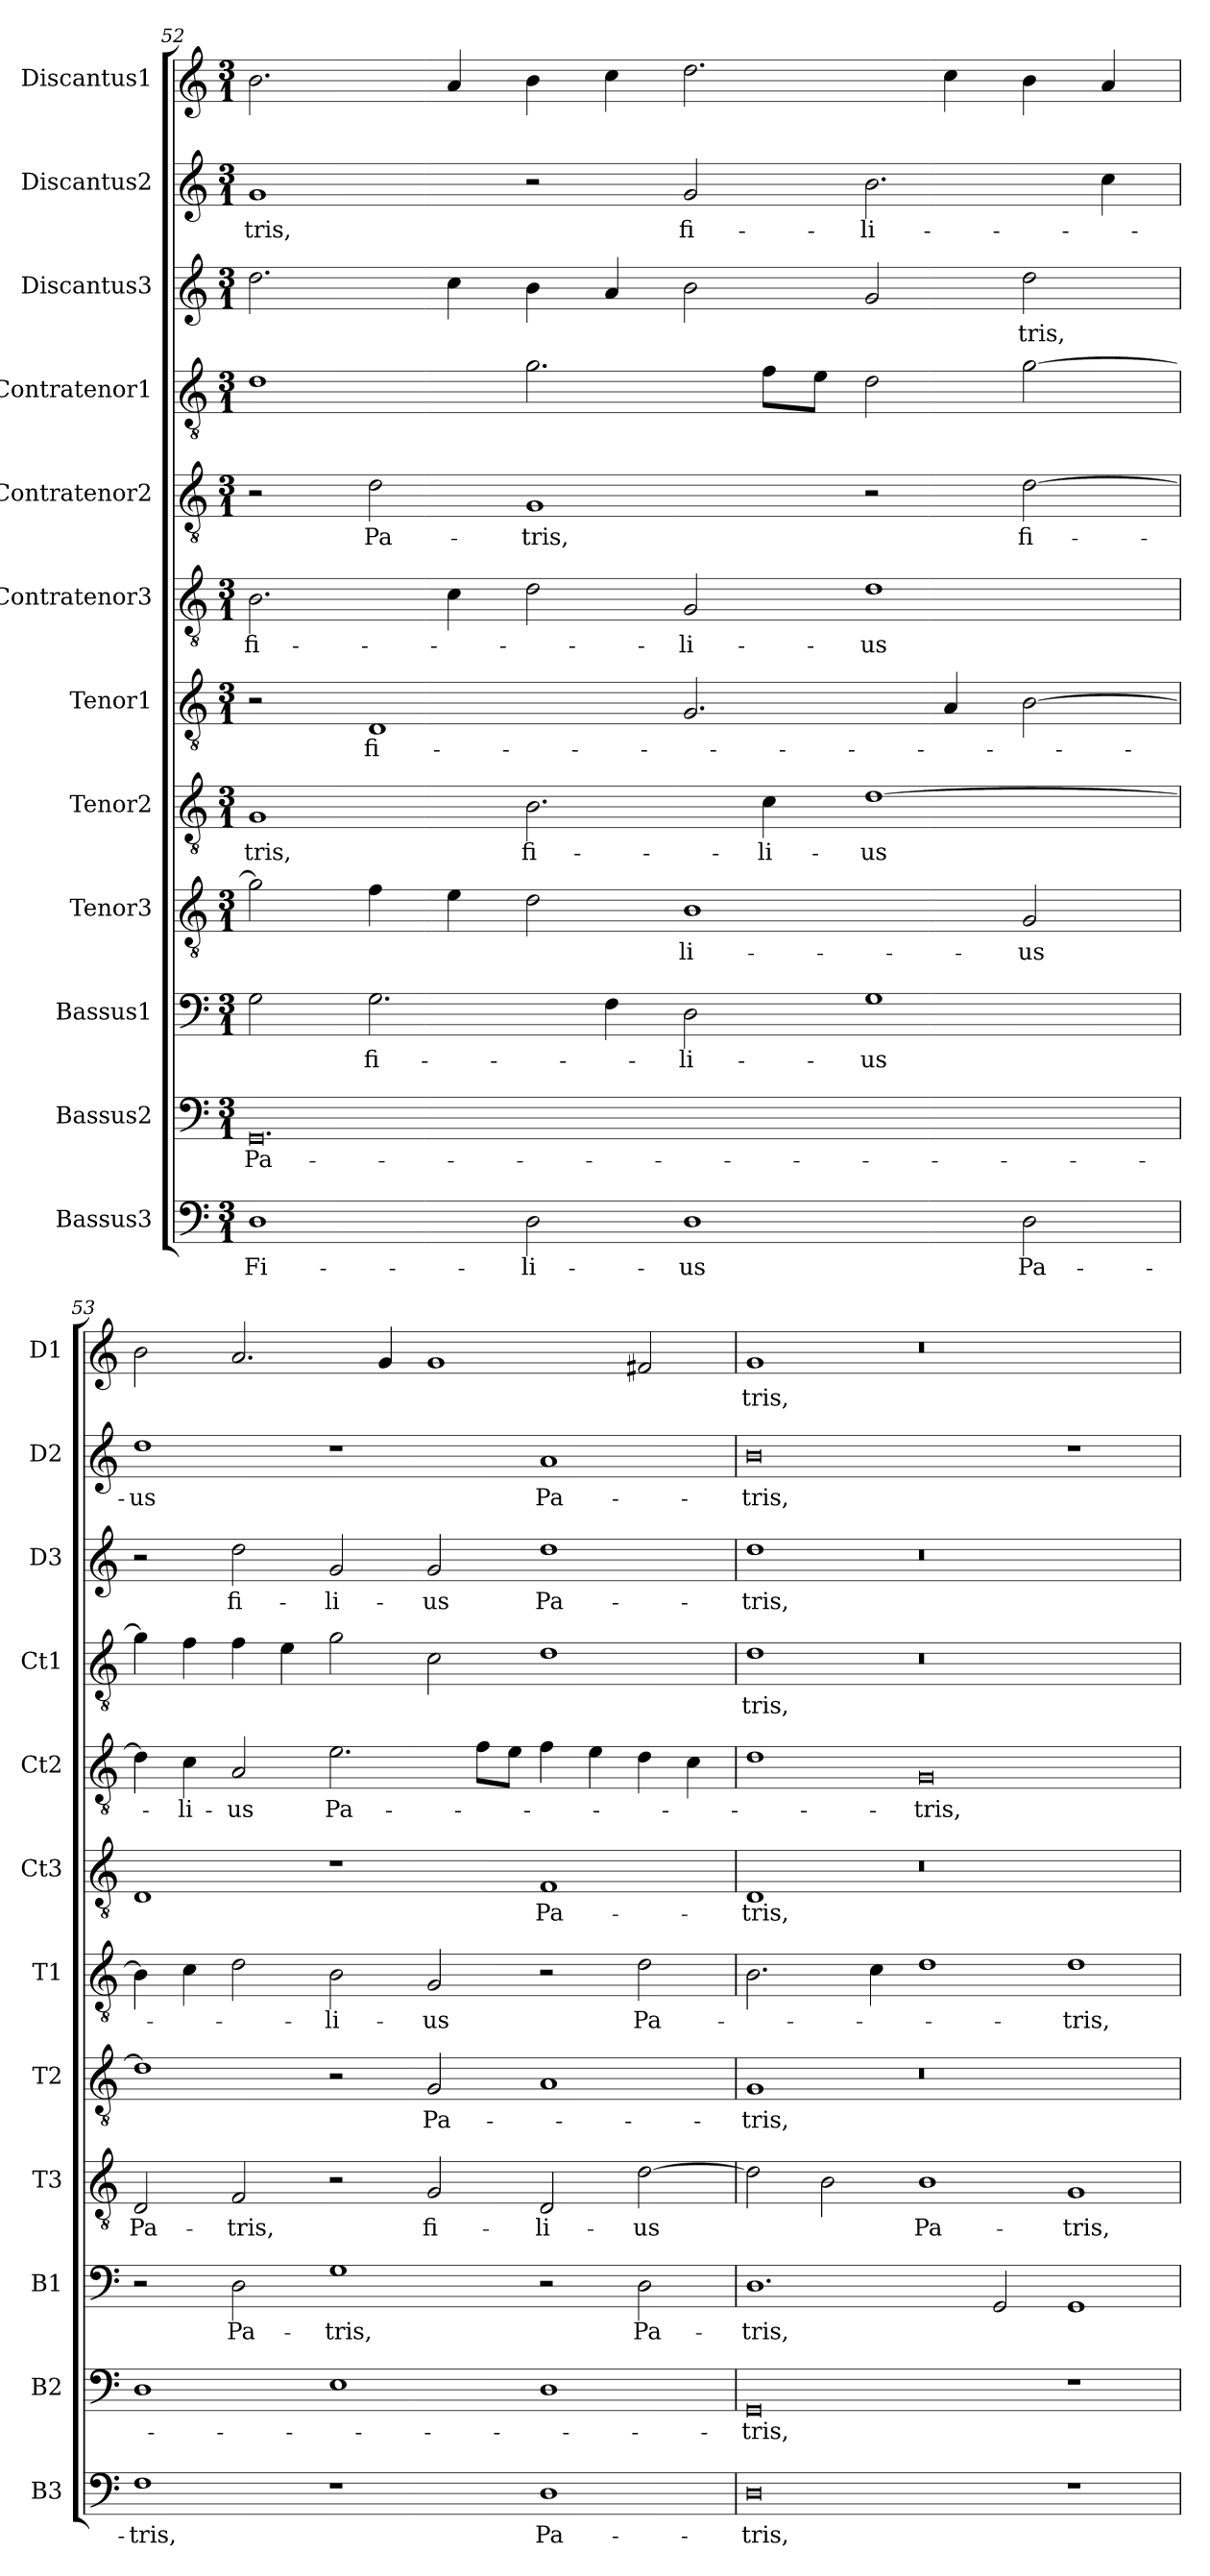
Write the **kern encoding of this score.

**kern	**text	**kern	**text	**kern	**text	**kern	**text	**kern	**text	**kern	**text	**kern	**text	**kern	**text	**kern	**text	**kern	**text	**kern	**text	**kern	**text
*part12	*part12	*part11	*part11	*part10	*part10	*part9	*part9	*part8	*part8	*part7	*part7	*part6	*part6	*part5	*part5	*part4	*part4	*part3	*part3	*part2	*part2	*part1	*part1
*staff12	*staff12	*staff11	*staff11	*staff10	*staff10	*staff9	*staff9	*staff8	*staff8	*staff7	*staff7	*staff6	*staff6	*staff5	*staff5	*staff4	*staff4	*staff3	*staff3	*staff2	*staff2	*staff1	*staff1
*I"Bassus3	*	*I"Bassus2	*	*I"Bassus1	*	*I"Tenor3	*	*I"Tenor2	*	*I"Tenor1	*	*I"Contratenor3	*	*I"Contratenor2	*	*I"Contratenor1	*	*I"Discantus3	*	*I"Discantus2	*	*I"Discantus1	*
*I'B3	*	*I'B2	*	*I'B1	*	*I'T3	*	*I'T2	*	*I'T1	*	*I'Ct3	*	*I'Ct2	*	*I'Ct1	*	*I'D3	*	*I'D2	*	*I'D1	*
*clefF4	*	*clefF4	*	*clefF4	*	*clefGv2	*	*clefGv2	*	*clefGv2	*	*clefGv2	*	*clefGv2	*	*clefGv2	*	*clefG2	*	*clefG2	*	*clefG2	*
*k[]	*	*k[]	*	*k[]	*	*k[]	*	*k[]	*	*k[]	*	*k[]	*	*k[]	*	*k[]	*	*k[]	*	*k[]	*	*k[]	*
*M3/1	*	*M3/1	*	*M3/1	*	*M3/1	*	*M3/1	*	*M3/1	*	*M3/1	*	*M3/1	*	*M3/1	*	*M3/1	*	*M3/1	*	*M3/1	*
=52	=52	=52	=52	=52	=52	=52	=52	=52	=52	=52	=52	=52	=52	=52	=52	=52	=52	=52	=52	=52	=52	=52	=52
1D\	Fi-	0.GG/	Pa-	2G\	.	2g\]	.	1G/	-tris,	2r	.	2.B\	fi-	2r	.	1d\	.	2.dd\	.	1g/	-tris,	2.b\	.
.	.	.	.	2.G\	fi-	4f\	.	.	.	1D/	fi-	.	.	2d\	Pa-	.	.	.	.	.	.	.	.
.	.	.	.	.	.	4e\	.	.	.	.	.	4c\	.	.	.	.	.	4cc\	.	.	.	4a/	.
2D\	-li-	.	.	.	.	2d\	.	2.B\	fi-	.	.	2d\	.	1G/	-tris,	2.g\	.	4b\	.	2r	.	4b\	.
.	.	.	.	4F\	.	.	.	.	.	.	.	.	.	.	.	.	.	4a/	.	.	.	4cc\	.
1D\	-us	.	.	2D\	-li-	1B\	-li-	.	.	2.G/	.	2G/	-li-	.	.	.	.	2b\	.	2g/	fi-	2.dd\	.
.	.	.	.	.	.	.	.	4c\	-li-	.	.	.	.	.	.	8f\L	.	.	.	.	.	.	.
.	.	.	.	.	.	.	.	.	.	.	.	.	.	.	.	8e\J	.	.	.	.	.	.	.
.	.	.	.	1G\	-us	.	.	[1d\	-us	.	.	1d\	-us	2r	.	2d\	.	2g/	.	2.b\	-li-	.	.
.	.	.	.	.	.	.	.	.	.	4A/	.	.	.	.	.	.	.	.	.	.	.	4cc\	.
2D\	Pa-	.	.	.	.	2G/	-us	.	.	[2B\	.	.	.	[2d\	fi-	[2g\	.	2dd\	-tris,	.	.	4b\	.
.	.	.	.	.	.	.	.	.	.	.	.	.	.	.	.	.	.	.	.	4cc\	.	4a/	.
=53	=53	=53	=53	=53	=53	=53	=53	=53	=53	=53	=53	=53	=53	=53	=53	=53	=53	=53	=53	=53	=53	=53	=53
1F\	-tris,	1D\	.	2r	.	2D/	Pa-	1d\]	.	4B\]	.	1D/	.	4d\]	.	4g\]	.	2r	.	1dd\	-us	2b\	.
.	.	.	.	.	.	.	.	.	.	4c\	.	.	.	4c\	-li-	4f\	.	.	.	.	.	.	.
.	.	.	.	2D\	Pa-	2F/	-tris,	.	.	2d\	.	.	.	2A/	-us	4f\	.	2dd\	fi-	.	.	2.a/	.
.	.	.	.	.	.	.	.	.	.	.	.	.	.	.	.	4e\	.	.	.	.	.	.	.
1r	.	1E\	.	1G\	-tris,	2r	.	2r	.	2B\	-li-	1r	.	2.e\	Pa-	2g\	.	2g/	-li-	1r	.	.	.
.	.	.	.	.	.	.	.	.	.	.	.	.	.	.	.	.	.	.	.	.	.	4g/	.
.	.	.	.	.	.	2G/	fi-	2G/	Pa-	2G/	-us	.	.	.	.	2c\	.	2g/	-us	.	.	1g/	.
.	.	.	.	.	.	.	.	.	.	.	.	.	.	8f\L	.	.	.	.	.	.	.	.	.
.	.	.	.	.	.	.	.	.	.	.	.	.	.	8e\J	.	.	.	.	.	.	.	.	.
1D\	Pa-	1D\	.	2r	.	2D/	-li-	1A/	.	2r	.	1F/	Pa-	4f\	.	1d\	.	1dd\	Pa-	1a/	Pa-	.	.
.	.	.	.	.	.	.	.	.	.	.	.	.	.	4e\	.	.	.	.	.	.	.	.	.
.	.	.	.	2D\	Pa-	[2d\	-us	.	.	2d\	Pa-	.	.	4d\	.	.	.	.	.	.	.	2f#X/	.
.	.	.	.	.	.	.	.	.	.	.	.	.	.	4c\	.	.	.	.	.	.	.	.	.
=54	=54	=54	=54	=54	=54	=54	=54	=54	=54	=54	=54	=54	=54	=54	=54	=54	=54	=54	=54	=54	=54	=54	=54
0D\	-tris,	0GG/	-tris,	1.D\	-tris,	2d\]	.	1G/	-tris,	2.B\	.	1D/	-tris,	1d\	.	1d\	-tris,	1dd\	-tris,	0b\	-tris,	1g/	-tris,
.	.	.	.	.	.	2B\	.	.	.	.	.	.	.	.	.	.	.	.	.	.	.	.	.
.	.	.	.	.	.	.	.	.	.	4c\	.	.	.	.	.	.	.	.	.	.	.	.	.
.	.	.	.	.	.	1B\	Pa-	0r	.	1d\	.	0r	.	0G/	-tris,	0r	.	0r	.	.	.	0r	.
.	.	.	.	2GG/	.	.	.	.	.	.	.	.	.	.	.	.	.	.	.	.	.	.	.
1r	.	1r	.	1GG/	.	1G/	-tris,	.	.	1d\	-tris,	.	.	.	.	.	.	.	.	1r	.	.	.
=	=	=	=	=	=	=	=	=	=	=	=	=	=	=	=	=	=	=	=	=	=	=	=
*-	*-	*-	*-	*-	*-	*-	*-	*-	*-	*-	*-	*-	*-	*-	*-	*-	*-	*-	*-	*-	*-	*-	*-
